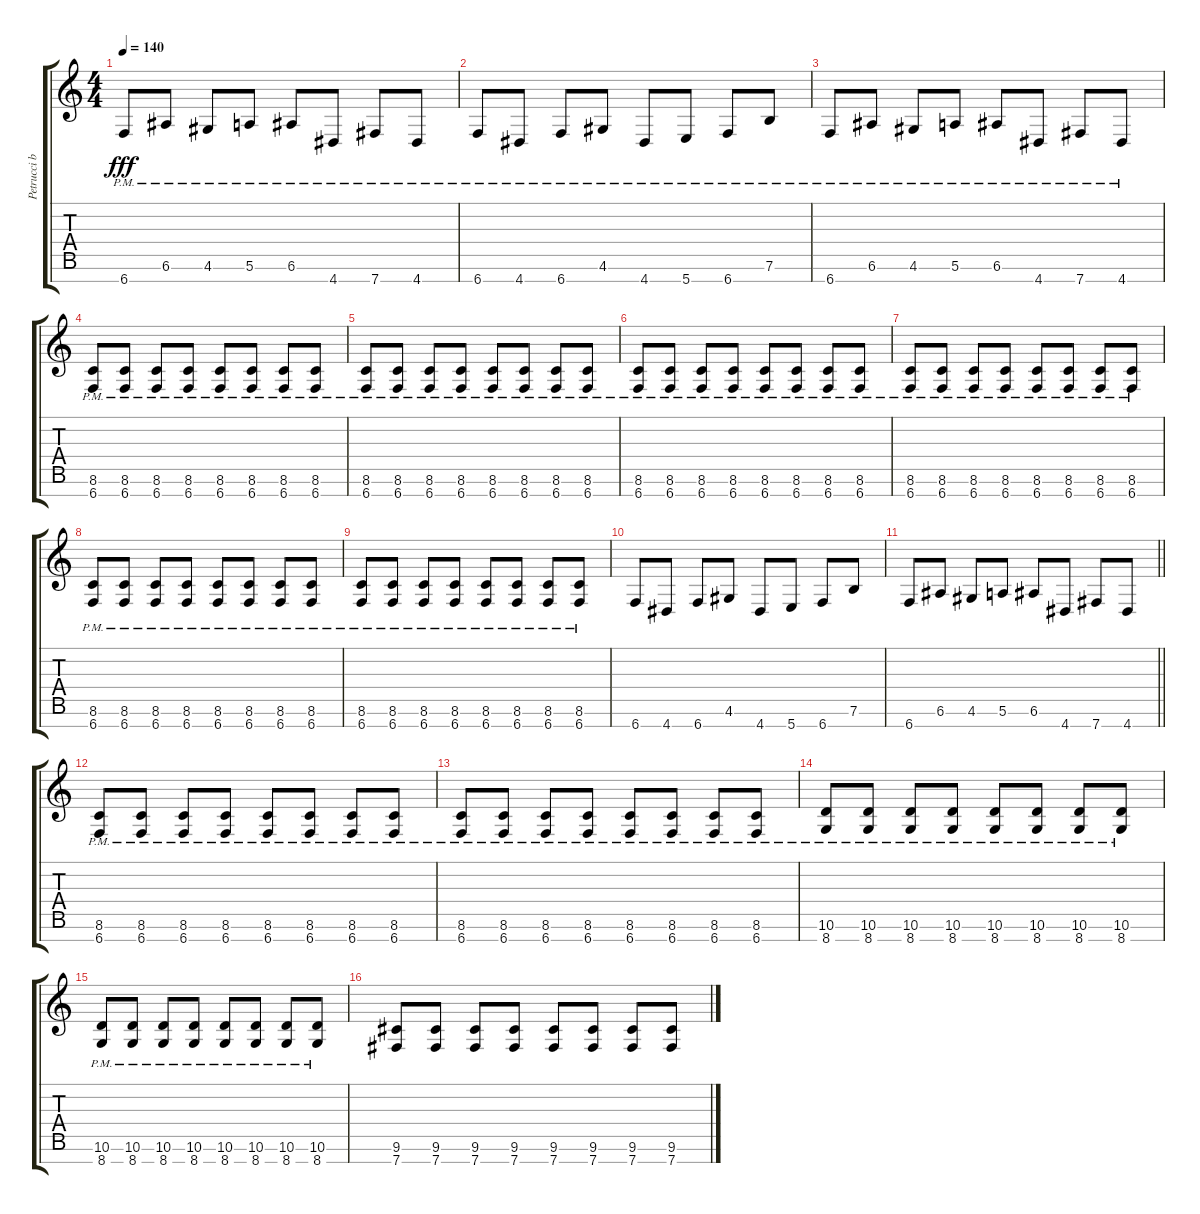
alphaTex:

\track ("Petrucci base 1" "Petrucci b") {instrument distortionguitar}
\staff {score tabs}
\tuning (E4 B3 G3 D3 A2 E2 B1) {hide}
\ts (4 4)
\tempo 140
\clef g2
\ks c
6.7{pm}.8{dy fff} 6.6{pm}.8 4.6{pm}.8 5.6{pm}.8 6.6{pm}.8 4.7{pm}.8 7.7{pm}.8 4.7{pm}.8 |
6.7{pm}.8 4.7{pm}.8 6.7{pm}.8 4.6{pm}.8 4.7{pm}.8 5.7{pm}.8 6.7{pm}.8 7.6{pm}.8 |
6.7{pm}.8 6.6{pm}.8 4.6{pm}.8 5.6{pm}.8 6.6{pm}.8 4.7{pm}.8 7.7{pm}.8 4.7{pm}.8 |
(8.6{pm} 6.7{pm}).8 (8.6{pm} 6.7{pm}).8 (8.6{pm} 6.7{pm}).8 (8.6{pm} 6.7{pm}).8 (8.6{pm} 6.7{pm}).8 (8.6{pm} 6.7{pm}).8 (8.6{pm} 6.7{pm}).8 (8.6{pm} 6.7{pm}).8 |
(8.6{pm} 6.7{pm}).8 (8.6{pm} 6.7{pm}).8 (8.6{pm} 6.7{pm}).8 (8.6{pm} 6.7{pm}).8 (8.6{pm} 6.7{pm}).8 (8.6{pm} 6.7{pm}).8 (8.6{pm} 6.7{pm}).8 (8.6{pm} 6.7{pm}).8 |
(8.6{pm} 6.7{pm}).8 (8.6{pm} 6.7{pm}).8 (8.6{pm} 6.7{pm}).8 (8.6{pm} 6.7{pm}).8 (8.6{pm} 6.7{pm}).8 (8.6{pm} 6.7{pm}).8 (8.6{pm} 6.7{pm}).8 (8.6{pm} 6.7{pm}).8 |
(8.6{pm} 6.7{pm}).8 (8.6{pm} 6.7{pm}).8 (8.6{pm} 6.7{pm}).8 (8.6{pm} 6.7{pm}).8 (8.6{pm} 6.7{pm}).8 (8.6{pm} 6.7{pm}).8 (8.6{pm} 6.7{pm}).8 (8.6{pm} 6.7{pm}).8 |
(8.6{pm} 6.7{pm}).8 (8.6{pm} 6.7{pm}).8 (8.6{pm} 6.7{pm}).8 (8.6{pm} 6.7{pm}).8 (8.6{pm} 6.7{pm}).8 (8.6{pm} 6.7{pm}).8 (8.6{pm} 6.7{pm}).8 (8.6{pm} 6.7{pm}).8 |
(8.6{pm} 6.7{pm}).8 (8.6{pm} 6.7{pm}).8 (8.6{pm} 6.7{pm}).8 (8.6{pm} 6.7{pm}).8 (8.6{pm} 6.7{pm}).8 (8.6{pm} 6.7{pm}).8 (8.6{pm} 6.7{pm}).8 (8.6{pm} 6.7{pm}).8 |
6.7.8 4.7.8 6.7.8 4.6.8 4.7.8 5.7.8 6.7.8 7.6.8 |
\barLineRight lightlight
6.7.8 6.6.8 4.6.8 5.6.8 6.6.8 4.7.8 7.7.8 4.7.8 |
(8.6{pm} 6.7{pm}).8 (8.6{pm} 6.7{pm}).8 (8.6{pm} 6.7{pm}).8 (8.6{pm} 6.7{pm}).8 (8.6{pm} 6.7{pm}).8 (8.6{pm} 6.7{pm}).8 (8.6{pm} 6.7{pm}).8 (8.6{pm} 6.7{pm}).8 |
(8.6{pm} 6.7{pm}).8 (8.6{pm} 6.7{pm}).8 (8.6{pm} 6.7{pm}).8 (8.6{pm} 6.7{pm}).8 (8.6{pm} 6.7{pm}).8 (8.6{pm} 6.7{pm}).8 (8.6{pm} 6.7{pm}).8 (8.6{pm} 6.7{pm}).8 |
(10.6{pm} 8.7{pm}).8 (10.6{pm} 8.7{pm}).8 (10.6{pm} 8.7{pm}).8 (10.6{pm} 8.7{pm}).8 (10.6{pm} 8.7{pm}).8 (10.6{pm} 8.7{pm}).8 (10.6{pm} 8.7{pm}).8 (10.6{pm} 8.7{pm}).8 |
(10.6{pm} 8.7{pm}).8 (10.6{pm} 8.7{pm}).8 (10.6{pm} 8.7{pm}).8 (10.6{pm} 8.7{pm}).8 (10.6{pm} 8.7{pm}).8 (10.6{pm} 8.7{pm}).8 (10.6{pm} 8.7{pm}).8 (10.6{pm} 8.7{pm}).8 |
(9.6 7.7).8 (9.6 7.7).8 (9.6 7.7).8 (9.6 7.7).8 (9.6 7.7).8 (9.6 7.7).8 (9.6 7.7).8 (9.6 7.7).8
